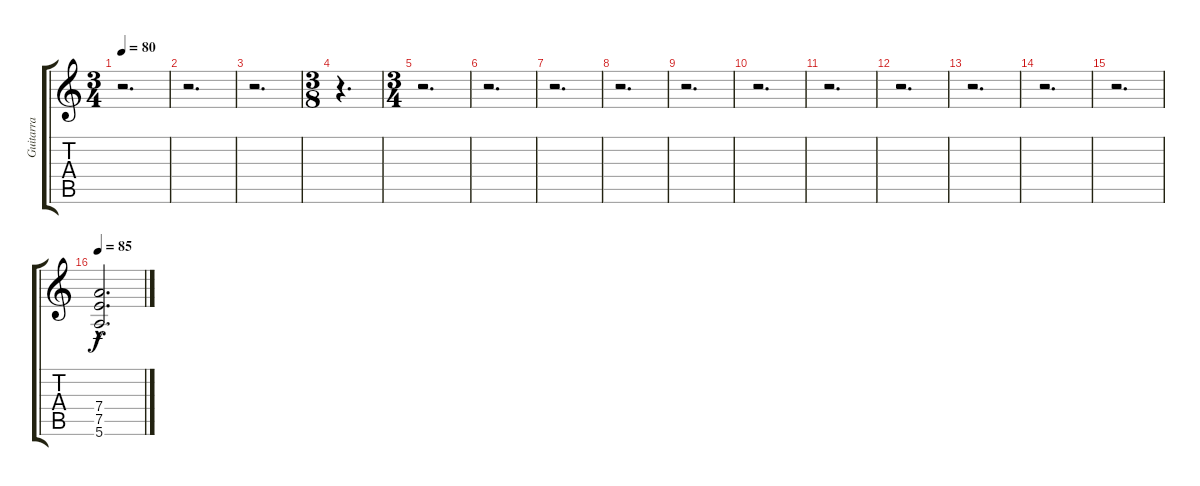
\track ("Guitarra" "Guitarra") {instrument overdrivenguitar}
\staff {score tabs}
\tuning (E4 B3 G3 D3 A2 E2) {hide}
\ts (3 4)
\tempo 80
\clef g2
\ks c
r.2{d dy f} |
r.2{d} |
r.2{d} |
\ts (3 8)
r.4{d} |
\ts (3 4)
r.2{d} |
r.2{d} |
r.2{d} |
r.2{d} |
r.2{d} |
r.2{d} |
r.2{d} |
r.2{d} |
r.2{d} |
r.2{d} |
r.2{d} |
\tempo 85
(7.4{hac} 7.5{hac} 5.6{hac}).2{d}
